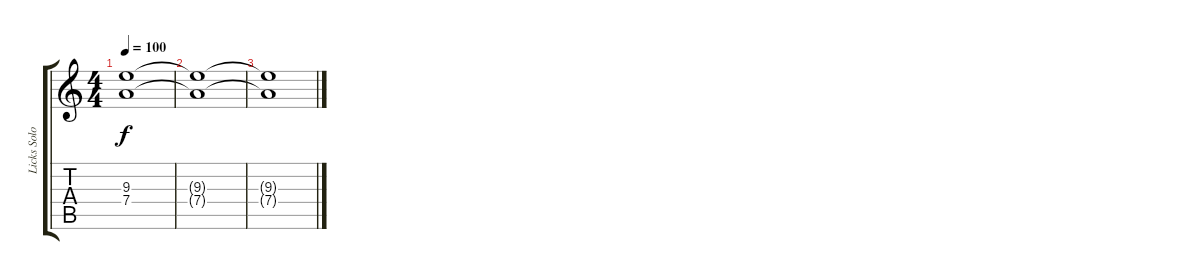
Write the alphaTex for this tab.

\track ("Licks Solo" "Licks Solo") {instrument distortionguitar}
\staff {score tabs}
\tuning (E4 B3 G3 D3 A2 E2) {hide}
\ts (4 4)
\tempo 100
\clef g2
\ks c
(9.3{t} 7.4{t}).1{dy f} |
(9.3{t} 7.4{t}).1 |
(9.3{t} 7.4{t}).1
